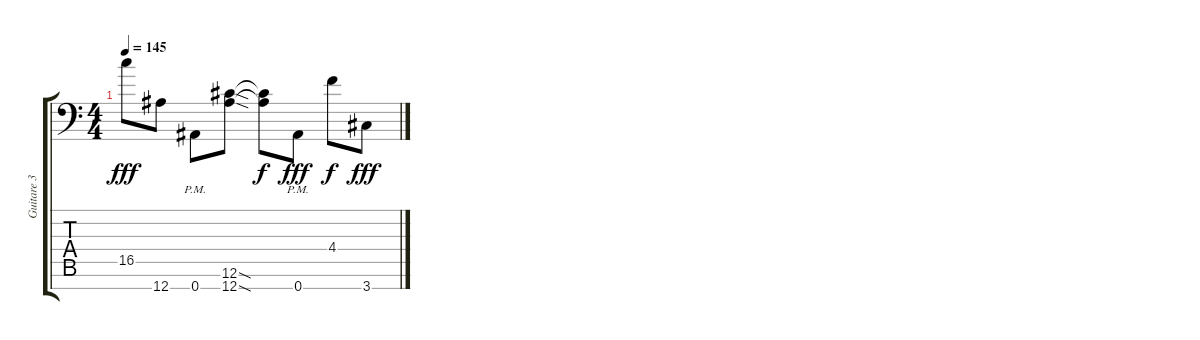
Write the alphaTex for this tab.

\track ("Guitare 3 (Jake)" "Guitare 3 ") {instrument distortionguitar}
\staff {score tabs}
\tuning (Eb4 Bb3 Gb3 Db3 Ab2 Db2 Bb1) {hide}
\ts (4 4)
\tempo 145
\clef f4
\ks c
16.5.8{dy fff} 12.7.8 0.7{pm}.8 (12.6{sod} 12.7{sod}).8 (12.6{t} 12.7{t}).8{dy f} 0.7{pm}.8{dy fff} 4.4.8{dy f} 3.7.8{dy fff}
